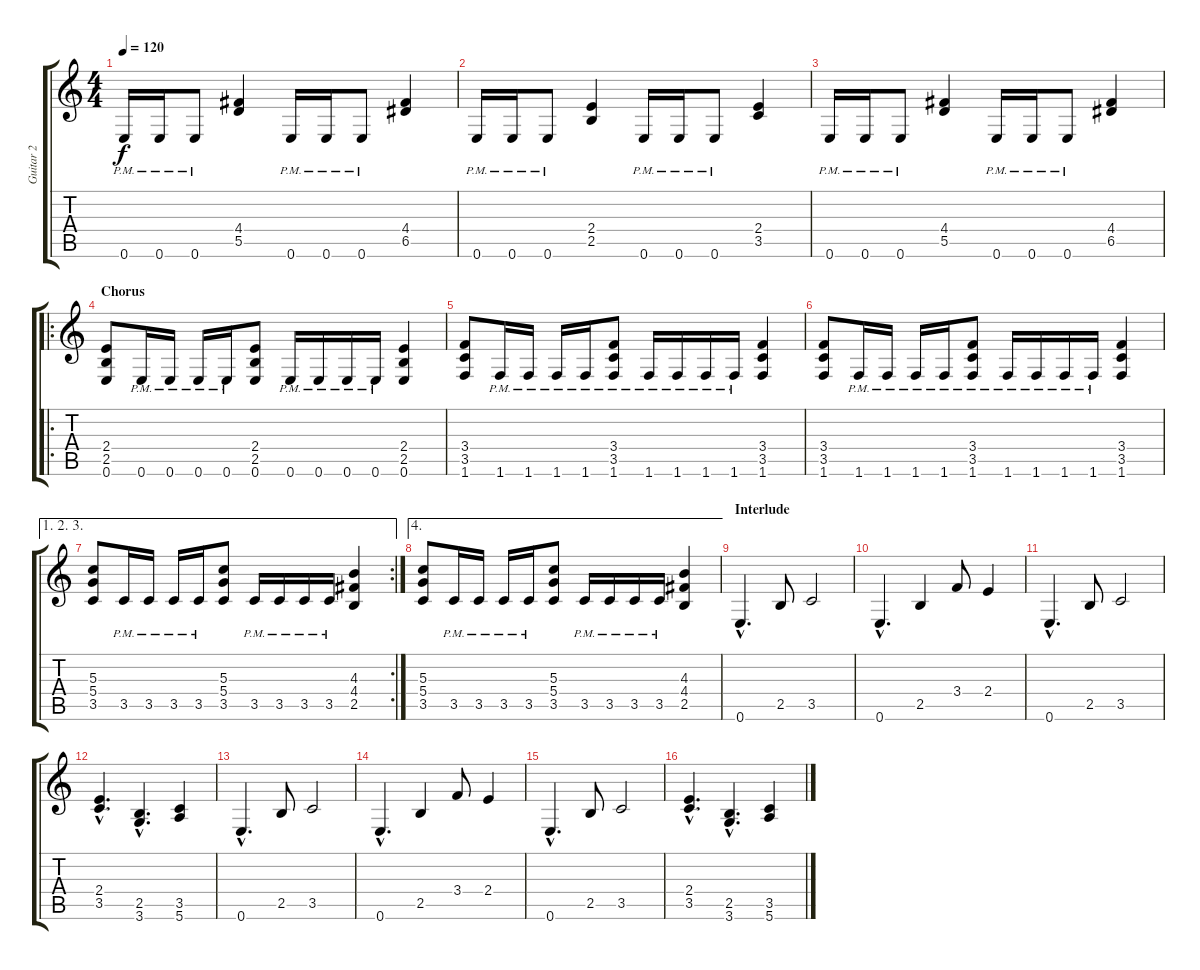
\track ("Guitar 2" "Guitar 2") {instrument distortionguitar}
\staff {score tabs}
\tuning (E4 B3 G3 D3 A2 E2) {hide}
\ts (4 4)
\tempo 120
\clef g2
\ks c
0.6{pm}.16{dy f} 0.6{pm}.16 0.6{pm}.8 (4.4 5.5).4 0.6{pm}.16 0.6{pm}.16 0.6{pm}.8 (4.4 6.5).4 |
0.6{pm}.16 0.6{pm}.16 0.6{pm}.8 (2.4 2.5).4 0.6{pm}.16 0.6{pm}.16 0.6{pm}.8 (2.4 3.5).4 |
0.6{pm}.16 0.6{pm}.16 0.6{pm}.8 (4.4 5.5).4 0.6{pm}.16 0.6{pm}.16 0.6{pm}.8 (4.4 6.5).4 |
\ro
\section ("" "Chorus")
(2.4 2.5 0.6).8 0.6{pm}.16 0.6{pm}.16 0.6{pm}.16 0.6{pm}.16 (2.4 2.5 0.6).8 0.6{pm}.16 0.6{pm}.16 0.6{pm}.16 0.6{pm}.16 (2.4 2.5 0.6).4 |
(3.4 3.5 1.6).8 1.6{pm}.16 1.6{pm}.16 1.6{pm}.16 1.6{pm}.16 (3.4 3.5 1.6{pm}).8 1.6{pm}.16 1.6{pm}.16 1.6{pm}.16 1.6{pm}.16 (3.4 3.5 1.6).4 |
(3.4 3.5 1.6).8 1.6{pm}.16 1.6{pm}.16 1.6{pm}.16 1.6{pm}.16 (3.4 3.5 1.6{pm}).8 1.6{pm}.16 1.6{pm}.16 1.6{pm}.16 1.6{pm}.16 (3.4 3.5 1.6).4 |
\ae (1 2 3)
\rc 2
(5.3 5.4 3.5).8 3.5{pm}.16 3.5{pm}.16 3.5{pm}.16 3.5{pm}.16 (5.3 5.4 3.5).8 3.5{pm}.16 3.5{pm}.16 3.5{pm}.16 3.5{pm}.16 (4.3 4.4 2.5).4 |
\ae 4
(5.3 5.4 3.5).8 3.5{pm}.16 3.5{pm}.16 3.5{pm}.16 3.5{pm}.16 (5.3 5.4 3.5).8 3.5{pm}.16 3.5{pm}.16 3.5{pm}.16 3.5{pm}.16 (4.3 4.4 2.5).4 |
\section ("" "Interlude")
0.6{hac}.4{d} 2.5.8 3.5.2 |
0.6{hac}.4{d} 2.5.4 3.4.8 2.4.4 |
0.6{hac}.4{d} 2.5.8 3.5.2 |
(2.4{hac} 3.5{hac}).4{d} (2.5{hac} 3.6{hac}).4{d} (3.5 5.6).4 |
0.6{hac}.4{d} 2.5.8 3.5.2 |
0.6{hac}.4{d} 2.5.4 3.4.8 2.4.4 |
0.6{hac}.4{d} 2.5.8 3.5.2 |
(2.4{hac} 3.5{hac}).4{d} (2.5{hac} 3.6{hac}).4{d} (3.5 5.6).4
